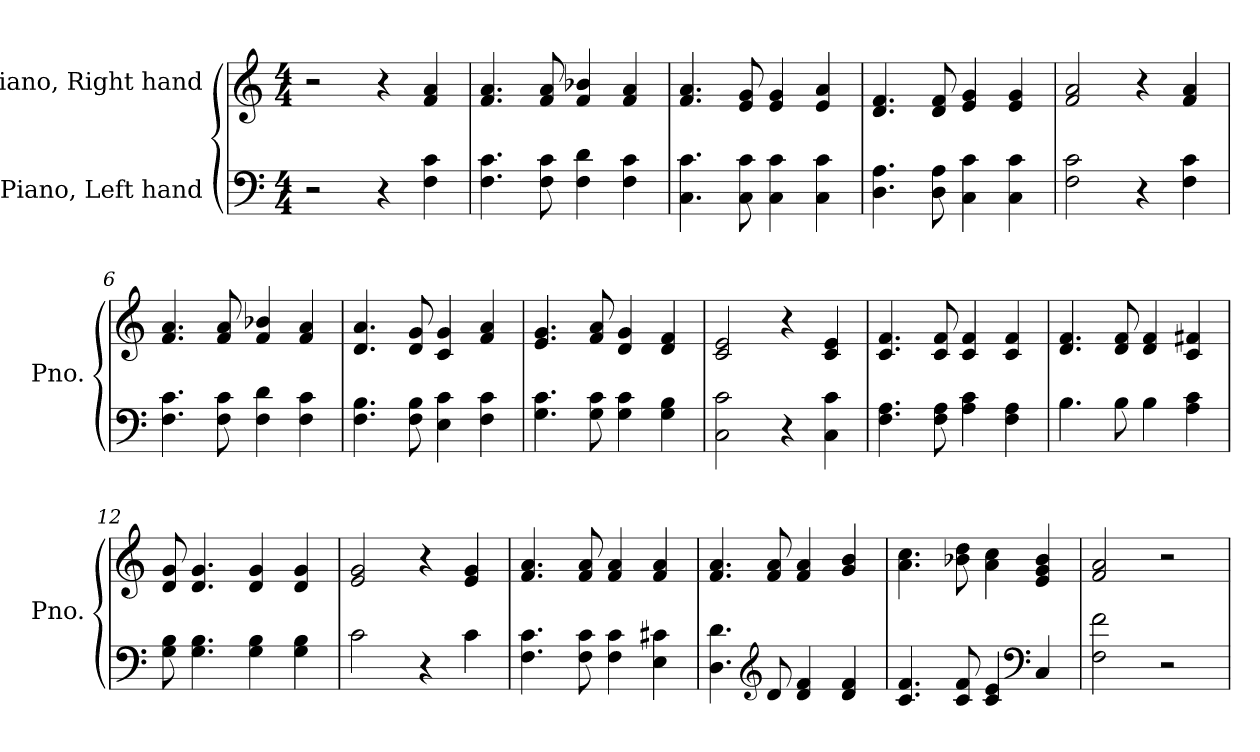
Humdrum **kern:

**kern	**kern
*part2	*part1
*staff2	*staff1
*I"Piano, Left hand	*I"Piano, Right hand
*I'Pno.	*I'Pno.
*clefF4	*clefG2
*k[]	*k[]
*M4/4	*M4/4
*MM120	*MM120
=1	=1
2r	2r
4r	4r
4F\ 4c\	4f/ 4a/
=2	=2
4.F\ 4.c\	4.f/ 4.a/
8F\ 8c\	8f/ 8a/
4F\ 4d\	4f/ 4b-X/
4F\ 4c\	4f/ 4a/
=3	=3
4.C\ 4.c\	4.f/ 4.a/
8C\ 8c\	8e/ 8g/
4C\ 4c\	4e/ 4g/
4C\ 4c\	4e/ 4a/
=4	=4
4.D\ 4.A\	4.d/ 4.f/
8D\ 8A\	8d/ 8f/
4C\ 4c\	4e/ 4g/
4C\ 4c\	4e/ 4g/
=5	=5
2F\ 2c\	2f/ 2a/
4r	4r
4F\ 4c\	4f/ 4a/
=6	=6
4.F\ 4.c\	4.f/ 4.a/
8F\ 8c\	8f/ 8a/
4F\ 4d\	4f/ 4b-X/
4F\ 4c\	4f/ 4a/
!!LO:LB:g=z
=7	=7
4.F\ 4.B\	4.d/ 4.a/
8F\ 8B\	8d/ 8g/
4E\ 4c\	4c/ 4g/
4F\ 4c\	4f/ 4a/
=8	=8
4.G\ 4.c\	4.e/ 4.g/
8G\ 8c\	8f/ 8a/
4G\ 4c\	4d/ 4g/
4G\ 4B\	4d/ 4f/
=9	=9
2C\ 2c\	2c/ 2e/
4r	4r
4C\ 4c\	4c/ 4e/
=10	=10
4.F\ 4.A\	4.c/ 4.f/
8F\ 8A\	8c/ 8f/
4A\ 4c\	4c/ 4f/
4F\ 4A\	4c/ 4f/
=11	=11
4.B\	4.d/ 4.f/
8B\	8d/ 8f/
4B\	4d/ 4f/
4A\ 4c\	4c/ 4f#X/
=12	=12
8G\ 8B\	8d/ 8g/
4.G\ 4.B\	4.d/ 4.g/
4G\ 4B\	4d/ 4g/
4G\ 4B\	4d/ 4g/
=13	=13
2c\	2e/ 2g/
4r	4r
4c\	4e/ 4g/
!!LO:LB:g=z
=14	=14
4.F\ 4.c\	4.f/ 4.a/
8F\ 8c\	8f/ 8a/
4F\ 4c\	4f/ 4a/
4E\ 4c#X\	4f/ 4a/
=15	=15
4.D\ 4.d\	4.f/ 4.a/
*clefG2	*
8d/	8f/ 8a/
4d/ 4f/	4f/ 4a/
4d/ 4f/	4g/ 4b/
=16	=16
4.c/ 4.f/	4.a\ 4.cc\
8c/ 8f/	8b-X\ 8dd\
4c/ 4e/	4a\ 4cc\
*clefF4	*
4C/	4e/ 4g/ 4b-/
=17	=17
2F\ 2f\	2f/ 2a/
2r	2r
=	=
*-	*-
